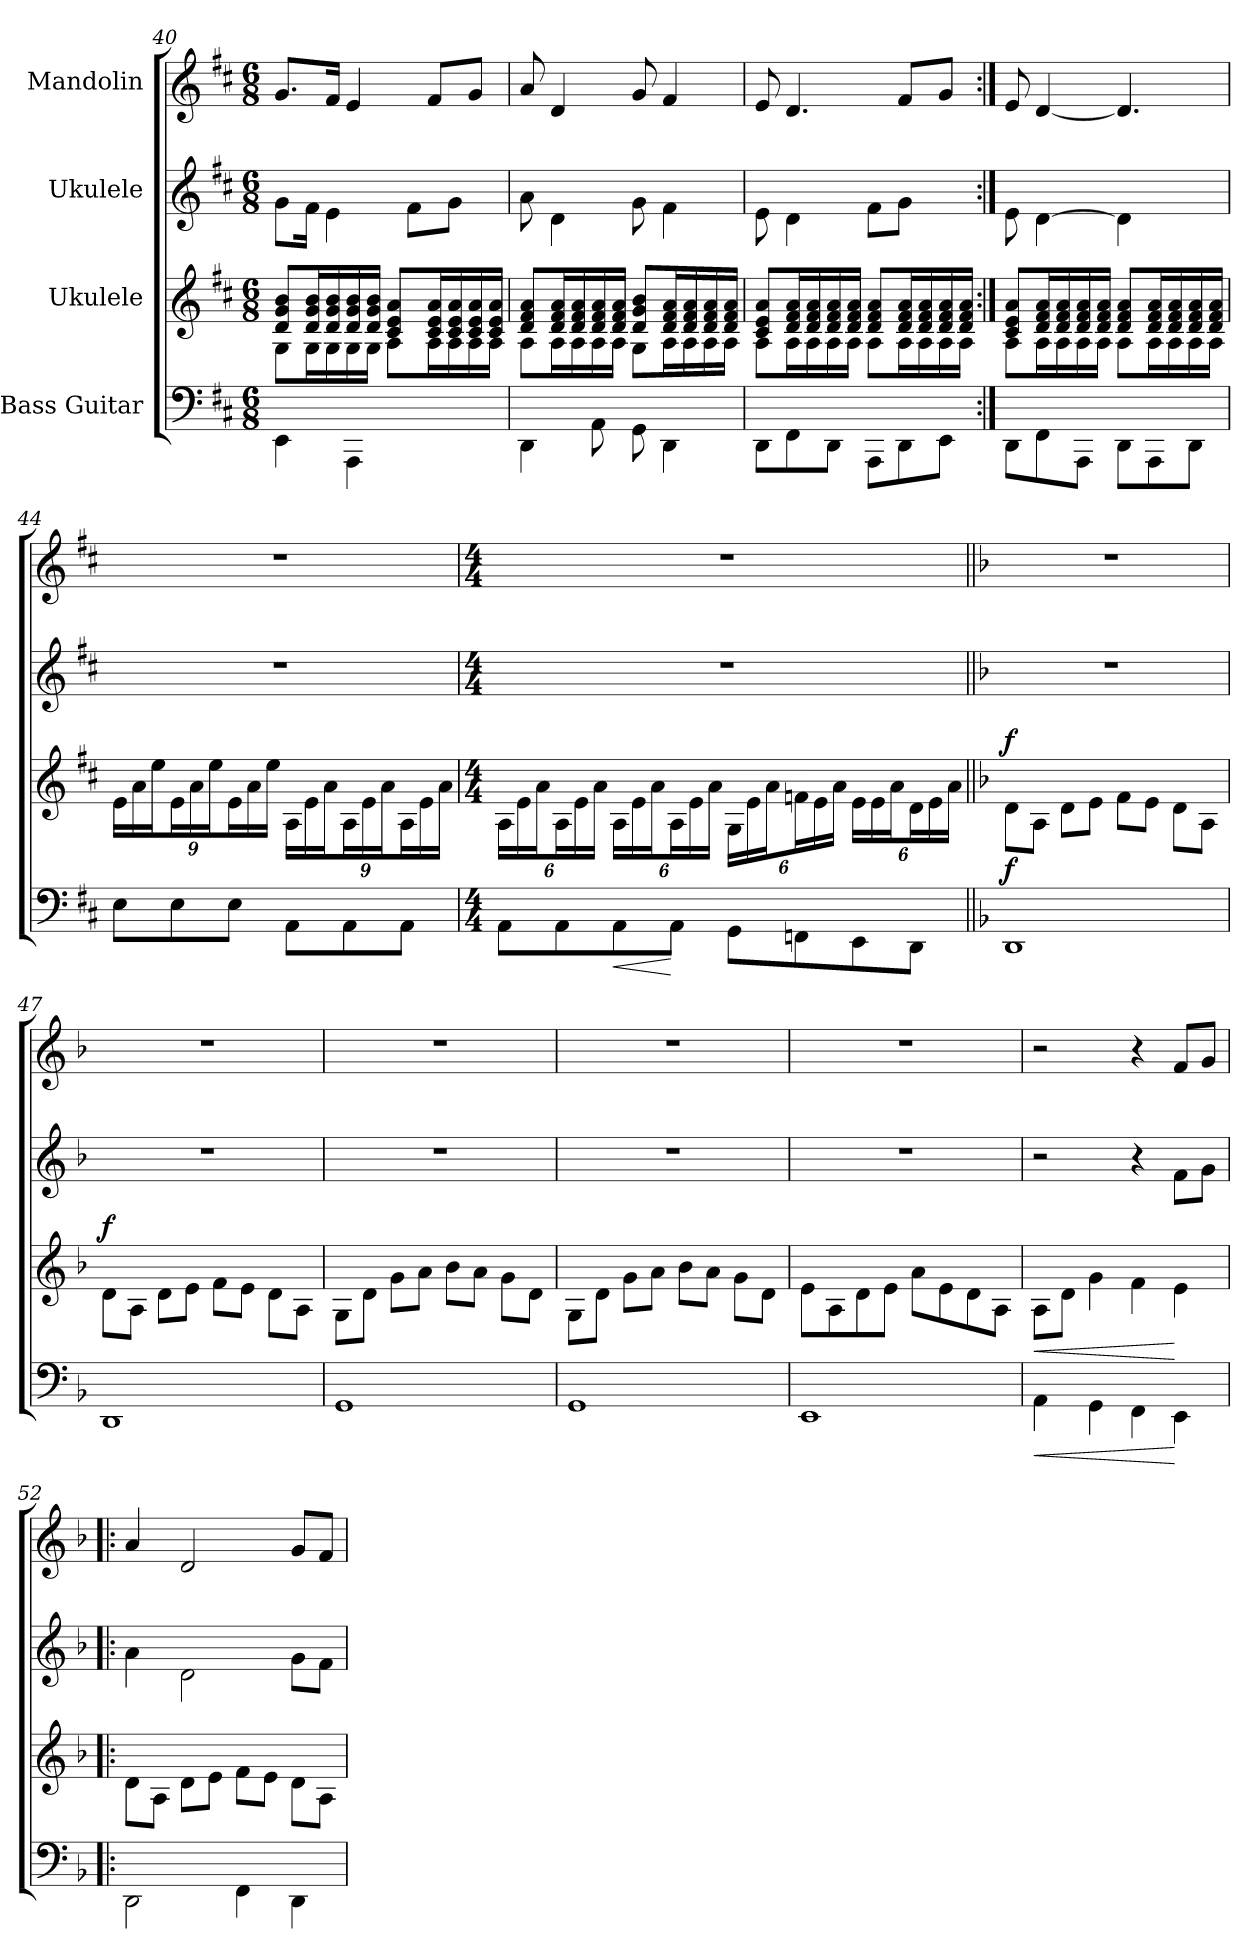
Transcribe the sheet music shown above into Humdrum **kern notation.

**kern	**dynam	**kern	**dynam	**kern	**kern
*part4	*part4	*part3	*part3	*part2	*part1
*staff4	*staff4	*staff3	*staff3	*staff2	*staff1
*I"Bass Guitar	*	*I"Ukulele	*	*I"Ukulele	*I"Mandolin
*	*	*	*	*	*clefG2
*k[f#c#]	*	*k[f#c#]	*	*k[f#c#]	*k[f#c#]
*D:	*	*D:	*	*D:	*D:
*M6/8	*	*M6/8	*	*M6/8	*M6/8
=40	=40	=40	=40	=40	=40
*	*	*^	*	*	*
4EEi\	.	8dj/ 8gj/ 8bj/L	8Gj\L	.	8gZ\L	8.gV/L
.	.	16dj/ 16gj/ 16bj/L	16Gj\L	.	16f#Z\Jk	.
.	.	16dj/ 16gj/ 16bj/	16Gj\	.	4eZ\	16f#V/Jk
4AAAi\	.	16dj/ 16gj/ 16bj/	16Gj\	.	.	4eV/
.	.	16dj/ 16gj/ 16bj/JJ	16Gj\JJ	.	.	.
.	.	8c#j/ 8ej/ 8aj/L	8Aj\L	.	.	.
.	.	.	.	.	8f#Z\L	.
4ryy	.	16c#j/ 16ej/ 16aj/L	16Aj\L	.	.	8f#V/L
.	.	16c#j/ 16ej/ 16aj/	16Aj\	.	8gZ\J	.
.	.	16c#j/ 16ej/ 16aj/	16Aj\	.	.	8gV/J
.	.	16c#j/ 16ej/ 16aj/JJ	16Aj\JJ	.	16ryy	.
=41	=41	=41	=41	=41	=41	=41
4DDi\	.	8dj/ 8f#j/ 8aj/L	8Aj\L	.	8aZ\	8aV/
.	.	16dj/ 16f#j/ 16aj/L	16Aj\L	.	4dZ\	4dV/
.	.	16dj/ 16f#j/ 16aj/	16Aj\	.	.	.
8AAi\	.	16dj/ 16f#j/ 16aj/	16Aj\	.	.	.
.	.	16dj/ 16f#j/ 16aj/JJ	16Aj\JJ	.	.	.
8GGi\	.	8dj/ 8gj/ 8bj/L	8Gj\L	.	8gZ\	8gV/
4DDi\	.	16dj/ 16f#j/ 16aj/L	16Aj\L	.	4f#Z\	4f#V/
.	.	16dj/ 16f#j/ 16aj/	16Aj\	.	.	.
.	.	16dj/ 16f#j/ 16aj/	16Aj\	.	.	.
.	.	16dj/ 16f#j/ 16aj/JJ	16Aj\JJ	.	.	.
!!LO:PB:g=z
=42	=42	=42	=42	=42	=42	=42
8DDi\L	.	8c#j/ 8ej/ 8aj/L	8Aj\L	.	8eZ\	8eV/
8FF#i\	.	16dj/ 16f#j/ 16aj/L	16Aj\L	.	4dZ\	4.dV/
.	.	16dj/ 16f#j/ 16aj/	16Aj\	.	.	.
8DDi\J	.	16dj/ 16f#j/ 16aj/	16Aj\	.	.	.
.	.	16dj/ 16f#j/ 16aj/JJ	16Aj\JJ	.	.	.
8AAAi\L	.	8dj/ 8f#j/ 8aj/L	8Aj\L	.	8f#Z\L	.
8DDi\	.	16dj/ 16f#j/ 16aj/L	16Aj\L	.	8gZ\J	8f#V/L
.	.	16dj/ 16f#j/ 16aj/	16Aj\	.	.	.
8EEi\J	.	16dj/ 16f#j/ 16aj/	16Aj\	.	8ryy	8gV/J
.	.	16dj/ 16f#j/ 16aj/JJ	16Aj\JJ	.	.	.
=43:|!	=43:|!	=43:|!	=43:|!	=43:|!	=43:|!	=43:|!
8DDi\L	.	8c#j/ 8ej/ 8aj/L	8Aj\L	.	8eZ\	8eV/
8FF#i\	.	16dj/ 16f#j/ 16aj/L	16Aj\L	.	[4dZ\	[4dV/
.	.	16dj/ 16f#j/ 16aj/	16Aj\	.	.	.
8AAAi\J	.	16dj/ 16f#j/ 16aj/	16Aj\	.	.	.
.	.	16dj/ 16f#j/ 16aj/JJ	16Aj\JJ	.	.	.
8DDi\L	.	8dj/ 8f#j/ 8aj/L	8Aj\L	.	4dZ\]	4.dV/]
8AAAi\	.	16dj/ 16f#j/ 16aj/L	16Aj\L	.	.	.
.	.	16dj/ 16f#j/ 16aj/	16Aj\	.	.	.
8DDi\J	.	16dj/ 16f#j/ 16aj/	16Aj\	.	8ryy	.
.	.	16dj/ 16f#j/ 16aj/JJ	16Aj\JJ	.	.	.
*	*	*v	*v	*	*	*
=44	=44	=44	=44	=44	=44
*	*	*Xbrackettup	*	*	*
8Ei\L	.	24ej\LL	.	2.r	2.r
.	.	24aj\	.	.	.
.	.	24eej\J	.	.	.
8Ei\	.	24ej\L	.	.	.
.	.	24aj\	.	.	.
.	.	24eej\J	.	.	.
8Ei\J	.	24ej\L	.	.	.
.	.	24aj\	.	.	.
.	.	24eej\JJ	.	.	.
8AAi\L	.	24Aj\LL	.	.	.
.	.	24ej\	.	.	.
.	.	24aj\J	.	.	.
8AAi\	.	24Aj\L	.	.	.
.	.	24ej\	.	.	.
.	.	24aj\J	.	.	.
8AAi\J	.	24Aj\L	.	.	.
.	.	24ej\	.	.	.
.	.	24aj\JJ	.	.	.
!!LO:LB:g=z
=45	=45	=45	=45	=45	=45
*M4/4	*	*M4/4	*	*M4/4	*M4/4
8AAi\L	.	24Aj\LL	.	1r	1r
.	.	24ej\	.	.	.
.	.	24aj\J	.	.	.
8AAi\	.	24Aj\L	.	.	.
.	.	24ej\	.	.	.
.	.	24aj\JJ	.	.	.
!	!LO:HP:b	!	!	!	!
8AAi\	<	24Aj\LL	.	.	.
.	.	24ej\	.	.	.
.	.	24aj\J	.	.	.
8AAi\J	[	24Aj\L	.	.	.
.	.	24ej\	.	.	.
.	.	24aj\JJ	.	.	.
8GGi\L	.	24Gj\LL	.	.	.
.	.	24ej\	.	.	.
.	.	24aj\J	.	.	.
8FFi\	.	24fj\L	.	.	.
.	.	24ej\	.	.	.
.	.	24aj\JJ	.	.	.
8EEi\	.	24ej\LL	.	.	.
.	.	24ej\	.	.	.
.	.	24aj\J	.	.	.
8DDi\J	.	24dj\L	.	.	.
.	.	24ej\	.	.	.
.	.	24aj\JJ	.	.	.
=46||	=46||	=46||	=46||	=46||	=46||
*k[b-]	*	*k[b-]	*	*k[b-]	*k[b-]
*F:	*	*F:	*	*F:	*F:
!	!LO:DY:a	!	!LO:DY:a	!	!
1DDi	f	8dj\L	f	1r	1r
.	.	8Aj\J	.	.	.
.	.	8dj\L	.	.	.
.	.	8ej\J	.	.	.
.	.	8fj\L	.	.	.
.	.	8ej\J	.	.	.
.	.	8dj\L	.	.	.
.	.	8Aj\J	.	.	.
=47	=47	=47	=47	=47	=47
!	!	!	!LO:DY:a	!	!
1DDi	.	8dj\L	f	1r	1r
.	.	8Aj\J	.	.	.
.	.	8dj\L	.	.	.
.	.	8ej\J	.	.	.
.	.	8fj\L	.	.	.
.	.	8ej\J	.	.	.
.	.	8dj\L	.	.	.
.	.	8Aj\J	.	.	.
=48	=48	=48	=48	=48	=48
1GGi	.	8Gj\L	.	1r	1r
.	.	8dj\J	.	.	.
.	.	8gj\L	.	.	.
.	.	8aj\J	.	.	.
.	.	8b-j\L	.	.	.
.	.	8aj\J	.	.	.
.	.	8gj\L	.	.	.
.	.	8dj\J	.	.	.
!!LO:LB:g=z
=49	=49	=49	=49	=49	=49
1GGi	.	8Gj\L	.	1r	1r
.	.	8dj\J	.	.	.
.	.	8gj\L	.	.	.
.	.	8aj\J	.	.	.
.	.	8b-j\L	.	.	.
.	.	8aj\J	.	.	.
.	.	8gj\L	.	.	.
.	.	8dj\J	.	.	.
=50	=50	=50	=50	=50	=50
1EEi	.	8ej\L	.	1r	1r
.	.	8Aj\	.	.	.
.	.	8dj\	.	.	.
.	.	8ej\J	.	.	.
.	.	8aj\L	.	.	.
.	.	8ej\	.	.	.
.	.	8dj\	.	.	.
.	.	8Aj\J	.	.	.
=51	=51	=51	=51	=51	=51
!	!LO:HP:b	!	!LO:HP:b	!	!
4AAi\	<	8Aj\L	<	2r	2r
.	.	8dj\J	.	.	.
4GGi\	.	4gj\	.	.	.
4FFi\	.	4fj\	.	4r	4r
4EEi\	[	4ej\	[	8fZ\L	8fV/L
.	.	.	.	8gZ\J	8gV/J
=52!|:	=52!|:	=52!|:	=52!|:	=52!|:	=52!|:
2DDi\	.	8dj\L	.	4aZ\	4aV/
.	.	8Aj\J	.	.	.
.	.	8dj\L	.	2dZ\	2dV/
.	.	8ej\J	.	.	.
4FFi\	.	8fj\L	.	.	.
.	.	8ej\J	.	.	.
4DDi\	.	8dj\L	.	8gZ\L	8gV/L
.	.	8Aj\J	.	8fZ\J	8fV/J
=	=	=	=	=	=
*-	*-	*-	*-	*-	*-
